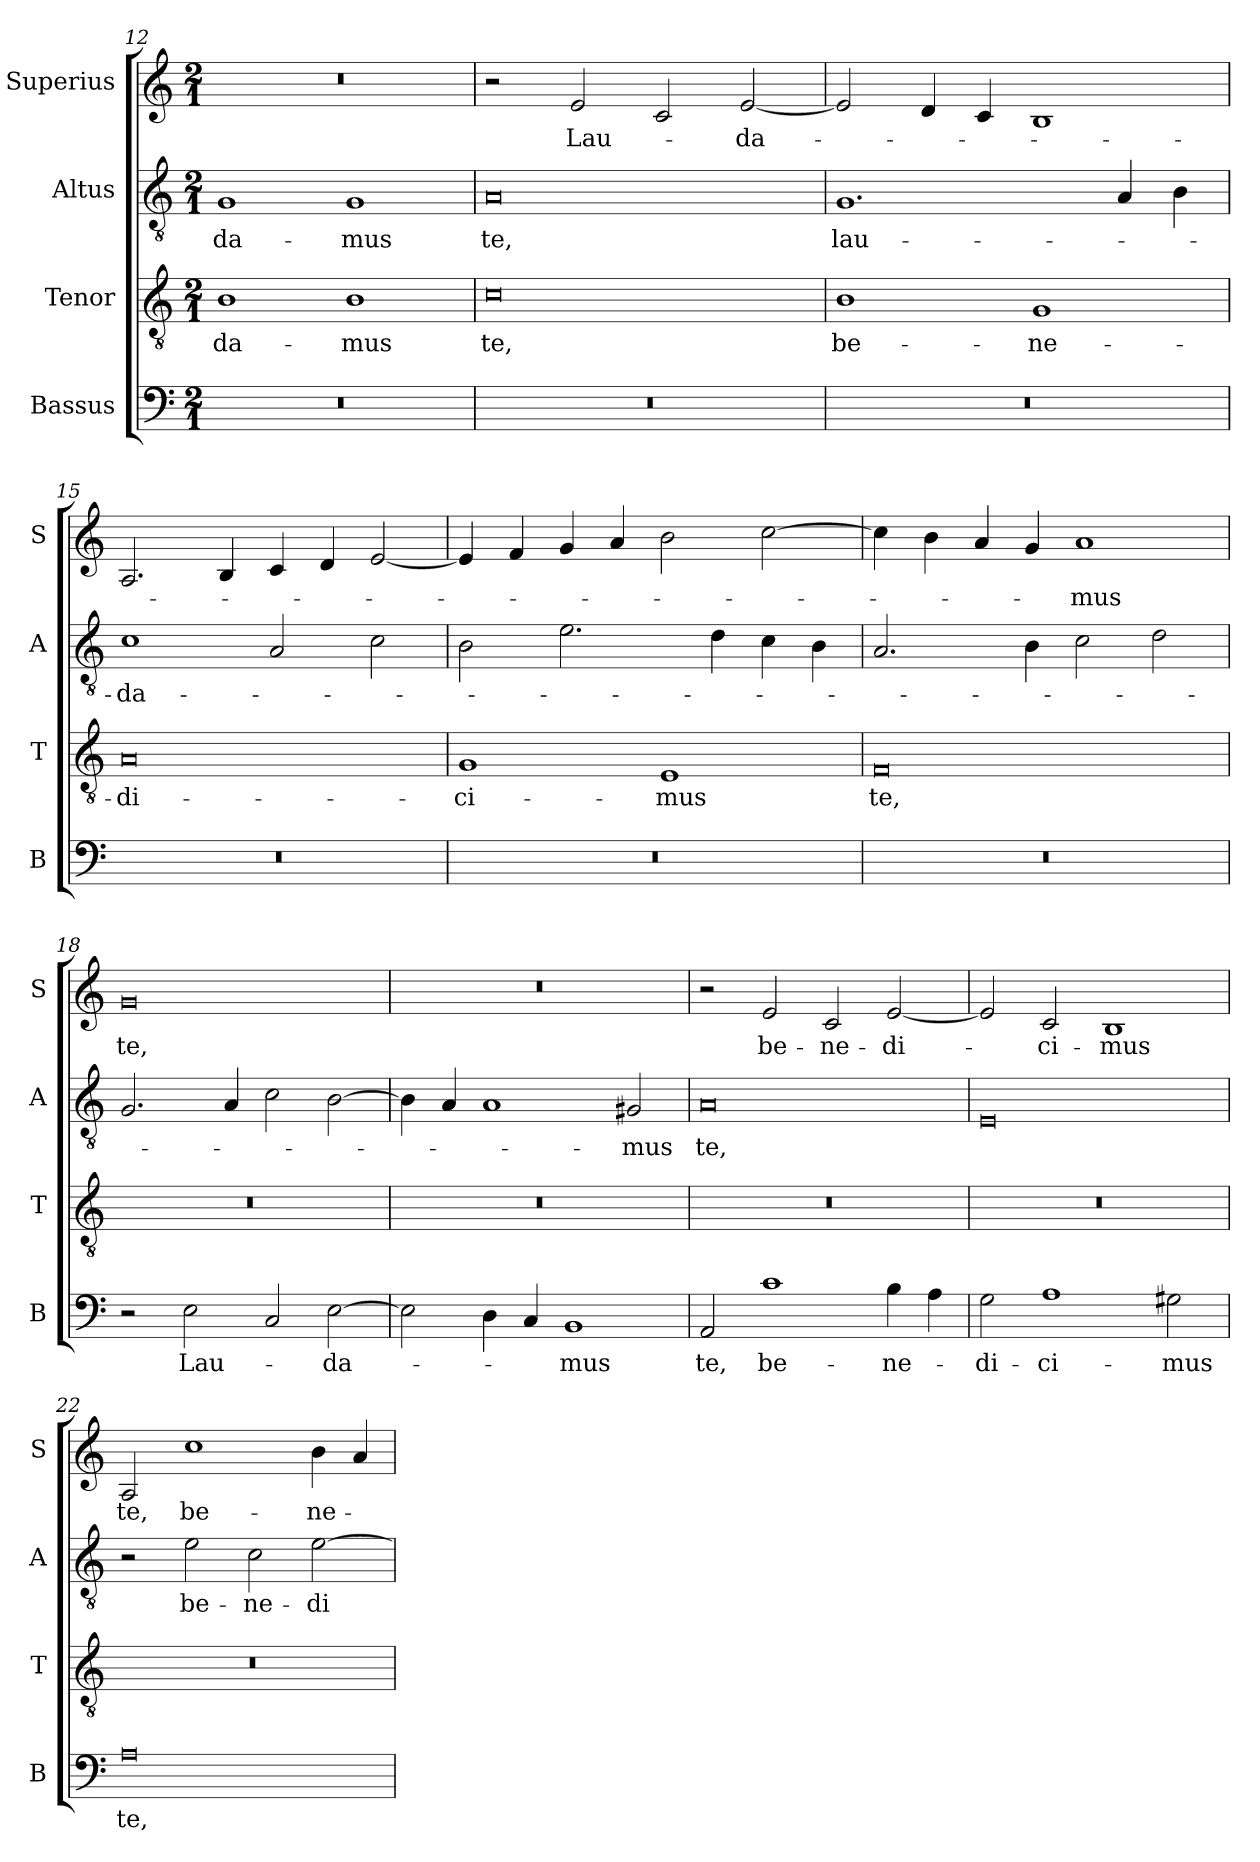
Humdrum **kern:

**kern	**text	**kern	**text	**kern	**text	**kern	**text
*part4	*part4	*part3	*part3	*part2	*part2	*part1	*part1
*staff4	*staff4	*staff3	*staff3	*staff2	*staff2	*staff1	*staff1
*I"Bassus	*	*I"Tenor	*	*I"Altus	*	*I"Superius	*
*I'B	*	*I'T	*	*I'A	*	*I'S	*
*clefF4	*	*clefGv2	*	*clefGv2	*	*clefG2	*
*k[]	*	*k[]	*	*k[]	*	*k[]	*
*M2/1	*	*M2/1	*	*M2/1	*	*M2/1	*
=12	=12	=12	=12	=12	=12	=12	=12
0r	.	1B	-da-	1G	-da-	0r	.
.	.	1B	-mus	1G	-mus	.	.
=13	=13	=13	=13	=13	=13	=13	=13
0r	.	0c	te,	0A	te,	2r	.
.	.	.	.	.	.	2e/	Lau-
.	.	.	.	.	.	2c/	.
.	.	.	.	.	.	[2e/	-da-
=14	=14	=14	=14	=14	=14	=14	=14
0r	.	1B	be-	1.G	lau-	2e/]	.
.	.	.	.	.	.	4d/	.
.	.	.	.	.	.	4c/	.
.	.	1G	-ne-	.	.	1B	.
.	.	.	.	4A/	.	.	.
.	.	.	.	4B\	.	.	.
=15	=15	=15	=15	=15	=15	=15	=15
0r	.	0A	-di-	1c	-da-	2.A/	.
.	.	.	.	.	.	4B/	.
.	.	.	.	2A/	.	4c/	.
.	.	.	.	.	.	4d/	.
.	.	.	.	2c\	.	[2e/	.
=16	=16	=16	=16	=16	=16	=16	=16
0r	.	1G	-ci-	2B\	.	4e/]	.
.	.	.	.	.	.	4f/	.
.	.	.	.	2.e\	.	4g/	.
.	.	.	.	.	.	4a/	.
.	.	1E	-mus	.	.	2b\	.
.	.	.	.	4d\	.	.	.
.	.	.	.	4c\	.	[2cc\	.
.	.	.	.	4B\	.	.	.
=17	=17	=17	=17	=17	=17	=17	=17
0r	.	0F	te,	2.A/	.	4cc\]	.
.	.	.	.	.	.	4b\	.
.	.	.	.	.	.	4a/	.
.	.	.	.	4B\	.	4g/	.
.	.	.	.	2c\	.	1a	-mus
.	.	.	.	2d\	.	.	.
=18	=18	=18	=18	=18	=18	=18	=18
2r	.	0r	.	2.G/	.	0g	te,
2E\	Lau-	.	.	.	.	.	.
.	.	.	.	4A/	.	.	.
2C/	.	.	.	2c\	.	.	.
[2E\	-da-	.	.	[2B\	.	.	.
=19	=19	=19	=19	=19	=19	=19	=19
2E\]	.	0r	.	4B\]	.	0r	.
.	.	.	.	4A/	.	.	.
4D\	.	.	.	1A	.	.	.
4C/	.	.	.	.	.	.	.
1BB	-mus	.	.	.	.	.	.
.	.	.	.	2G#X/	-mus	.	.
=20	=20	=20	=20	=20	=20	=20	=20
2AA/	te,	0r	.	0A	te,	2r	.
1c	be-	.	.	.	.	2e/	be-
.	.	.	.	.	.	2c/	-ne-
4B\	-ne-	.	.	.	.	[2e/	-di-
4A\	.	.	.	.	.	.	.
=21	=21	=21	=21	=21	=21	=21	=21
2G\	-di-	0r	.	0E	.	2e/]	.
1A	-ci-	.	.	.	.	2c/	-ci-
.	.	.	.	.	.	1B	-mus
2G#X\	-mus	.	.	.	.	.	.
=22	=22	=22	=22	=22	=22	=22	=22
0A	te,	0r	.	2r	.	2A/	te,
.	.	.	.	2e\	be-	1cc	be-
.	.	.	.	2c\	-ne-	.	.
.	.	.	.	[2e\	-di-	4b\	-ne-
.	.	.	.	.	.	4a/	.
=	=	=	=	=	=	=	=
*-	*-	*-	*-	*-	*-	*-	*-
